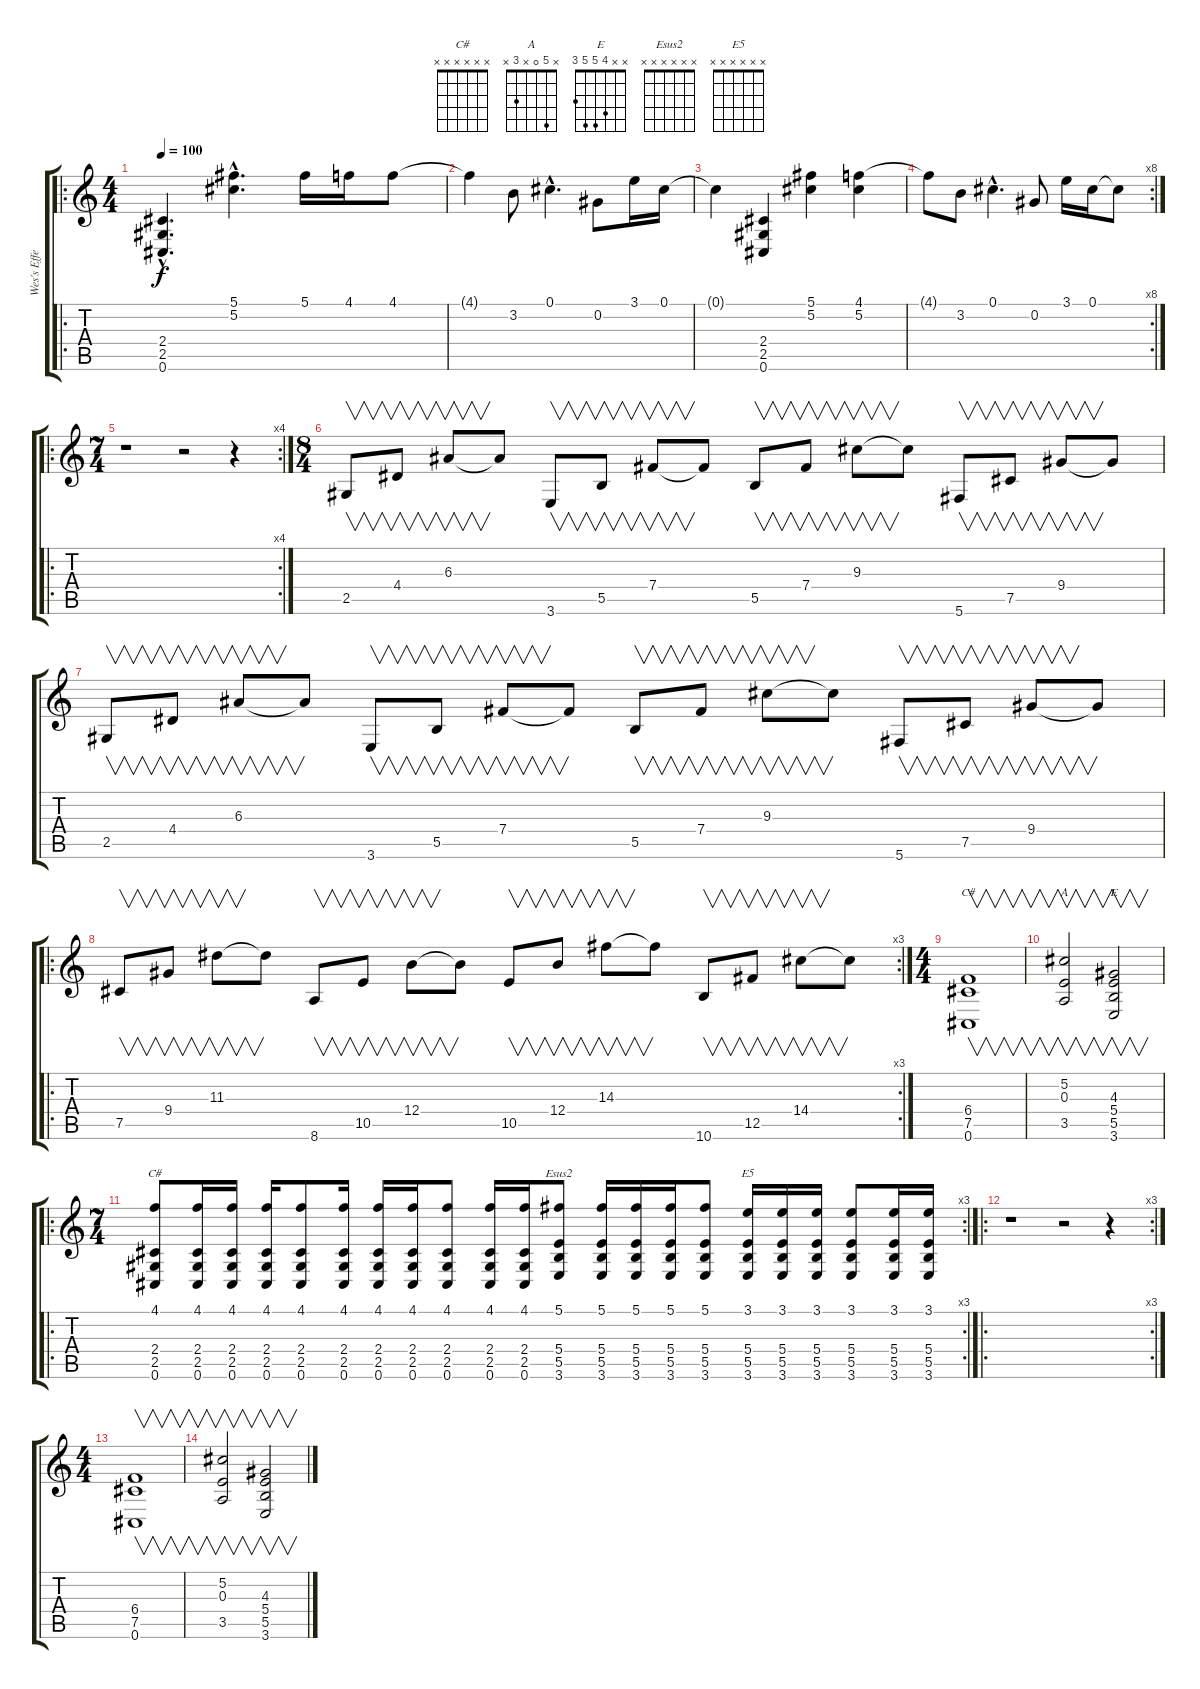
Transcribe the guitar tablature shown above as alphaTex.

\track ("Wes's Effect Distortion" "Wes's Effe") {instrument distortionguitar}
\staff {score tabs}
\tuning (Db4 Ab3 E3 B2 Gb2 Db2) {hide}
\chord ("C#" x x x 6 7 0) {firstfret 6}
\chord ("A" x 5 0 x 3 x)
\chord ("E" x x 4 5 5 3)
\chord ("C#" x x x x x x) {firstfret 0}
\chord ("Esus2" x x x x x x) {firstfret 0}
\chord ("E5" x x x x x x) {firstfret 0}
\ro
\ts (4 4)
\tempo 100
\clef g2
\ks c
(2.4{hac} 2.5{hac} 0.6{hac}).4{d dy f} (5.1{hac} 5.2{hac}).4{d} 5.1.16 4.1.16 4.1.8 |
4.1{t}.4 3.2.8 0.1{hac}.4{d} 0.2.8 3.1.16 0.1.16 |
0.1{t}.4 (2.4 2.5 0.6).4 (5.1 5.2).4 (4.1 5.2).4 |
\rc 8
4.1{t}.8 3.2.8 0.1{hac}.4{d} 0.2.8 3.1.16 0.1.16 0.1{t}.8 |
\ro
\rc 4
\ts (7 4)
r.1 r.2 r.4 |
\ts (8 4)
2.5.8{v instrument electricguitarjazz} 4.4.8{v} 6.3.8{v} 6.3{t}.8 3.6.8{v} 5.5.8{v} 7.4.8{v} 7.4{t}.8 5.5.8{v} 7.4.8{v} 9.3.8{v} 9.3{t}.8 5.6.8{v} 7.5.8{v} 9.4.8{v} 9.4{t}.8 |
2.5.8{v} 4.4.8{v} 6.3.8{v} 6.3{t}.8 3.6.8{v} 5.5.8{v} 7.4.8{v} 7.4{t}.8 5.5.8{v} 7.4.8{v} 9.3.8{v} 9.3{t}.8 5.6.8{v} 7.5.8{v} 9.4.8{v} 9.4{t}.8 |
\ro
\rc 3
7.5.8{v} 9.4.8{v} 11.3.8{v} 11.3{t}.8 8.6.8{v} 10.5.8{v} 12.4.8{v} 12.4{t}.8 10.5.8{v} 12.4.8{v} 14.3.8{v} 14.3{t}.8 10.6.8{v} 12.5.8{v} 14.4.8{v} 14.4{t}.8 |
\ts (4 4)
(6.4 7.5 0.6).1{v ch "C#"} |
(5.2 0.3 3.5).2{v ch "A"} (4.3 5.4 5.5 3.6).2{v ch "E"} |
\ro
\rc 3
\ts (7 4)
(4.1 2.4 2.5 0.6).8{ch "C#" volume 13 instrument overdrivenguitar} (4.1 2.4 2.5 0.6).16 (4.1 2.4 2.5 0.6).16 (4.1 2.4 2.5 0.6).16 (4.1 2.4 2.5 0.6).8 (4.1 2.4 2.5 0.6).16 (4.1 2.4 2.5 0.6).16 (4.1 2.4 2.5 0.6).16 (4.1 2.4 2.5 0.6).8 (4.1 2.4 2.5 0.6).16 (4.1 2.4 2.5 0.6).16 (5.1 5.4 5.5 3.6).8{ch "Esus2"} (5.1 5.4 5.5 3.6).16 (5.1 5.4 5.5 3.6).16 (5.1 5.4 5.5 3.6).16 (5.1 5.4 5.5 3.6).8 (3.1 5.4 5.5 3.6).16{ch "E5"} (3.1 5.4 5.5 3.6).16 (3.1 5.4 5.5 3.6).16 (3.1 5.4 5.5 3.6).8 (3.1 5.4 5.5 3.6).16 (3.1 5.4 5.5 3.6).16 |
\ro
\rc 3
r.1 r.2 r.4 |
\ts (4 4)
(6.4 7.5 0.6).1{v} |
(5.2 0.3 3.5).2{v} (4.3 5.4 5.5 3.6).2{v}
